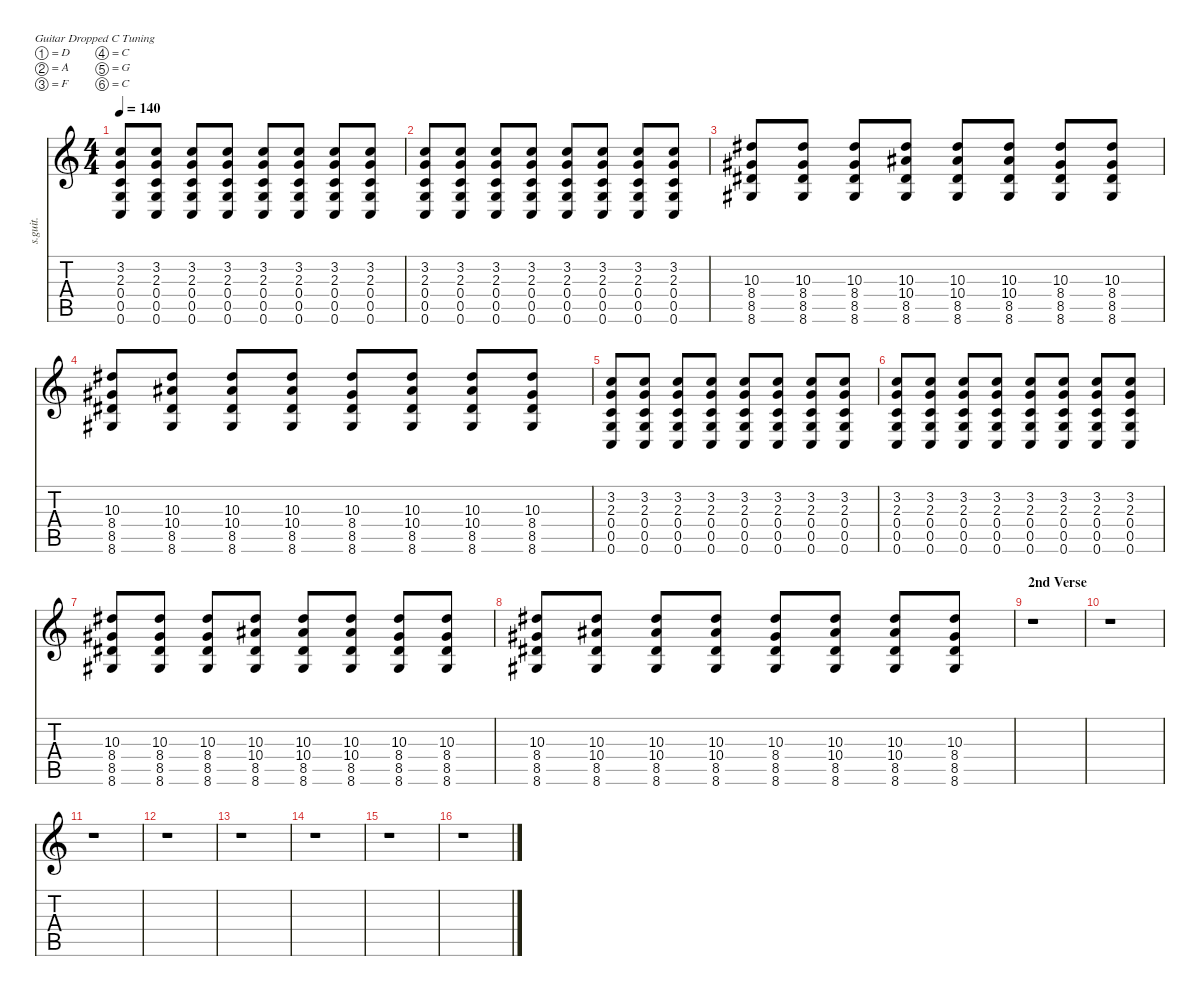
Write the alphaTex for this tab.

\defaultSystemsLayout 4
\hideDynamics
\bracketExtendMode nobrackets
\track ("Stephen Carpenter" "s.guit.") {instrument distortionguitar}
\staff {score tabs}
\tuning (D4 A3 F3 C3 G2 C2)
\ts (4 4)
\tempo 140
\clef g2
\ks c
(3.2 2.3 0.4 0.5 0.6).8{lyrics (0 "") lyrics (1 "") lyrics (2 "") lyrics (3 "") lyrics (4 "") dy fff} (3.2 2.3 0.4 0.5 0.6).8{lyrics (0 "") lyrics (1 "") lyrics (2 "") lyrics (3 "") lyrics (4 "")} (3.2 2.3 0.4 0.5 0.6).8{lyrics (0 "") lyrics (1 "") lyrics (2 "") lyrics (3 "") lyrics (4 "")} (3.2 2.3 0.4 0.5 0.6).8{lyrics (0 "") lyrics (1 "") lyrics (2 "") lyrics (3 "") lyrics (4 "")} (3.2 2.3 0.4 0.5 0.6).8{lyrics (0 "") lyrics (1 "") lyrics (2 "") lyrics (3 "") lyrics (4 "")} (3.2 2.3 0.4 0.5 0.6).8{lyrics (0 "") lyrics (1 "") lyrics (2 "") lyrics (3 "") lyrics (4 "")} (3.2 2.3 0.4 0.5 0.6).8{lyrics (0 "") lyrics (1 "") lyrics (2 "") lyrics (3 "") lyrics (4 "")} (3.2 2.3 0.4 0.5 0.6).8{lyrics (0 "") lyrics (1 "") lyrics (2 "") lyrics (3 "") lyrics (4 "")} |
(3.2 2.3 0.4 0.5 0.6).8{lyrics (0 "") lyrics (1 "") lyrics (2 "") lyrics (3 "") lyrics (4 "")} (3.2 2.3 0.4 0.5 0.6).8{lyrics (0 "") lyrics (1 "") lyrics (2 "") lyrics (3 "") lyrics (4 "")} (3.2 2.3 0.4 0.5 0.6).8{lyrics (0 "") lyrics (1 "") lyrics (2 "") lyrics (3 "") lyrics (4 "")} (3.2 2.3 0.4 0.5 0.6).8{lyrics (0 "") lyrics (1 "") lyrics (2 "") lyrics (3 "") lyrics (4 "")} (3.2 2.3 0.4 0.5 0.6).8{lyrics (0 "") lyrics (1 "") lyrics (2 "") lyrics (3 "") lyrics (4 "")} (3.2 2.3 0.4 0.5 0.6).8{lyrics (0 "") lyrics (1 "") lyrics (2 "") lyrics (3 "") lyrics (4 "")} (3.2 2.3 0.4 0.5 0.6).8{lyrics (0 "") lyrics (1 "") lyrics (2 "") lyrics (3 "") lyrics (4 "")} (3.2 2.3 0.4 0.5 0.6).8{lyrics (0 "") lyrics (1 "") lyrics (2 "") lyrics (3 "") lyrics (4 "")} |
(10.3{acc #} 8.4{acc #} 8.5{acc #} 8.6{acc #}).8{lyrics (0 "") lyrics (1 "") lyrics (2 "") lyrics (3 "") lyrics (4 "")} (10.3{acc #} 8.4{acc #} 8.5{acc #} 8.6{acc #}).8{lyrics (0 "") lyrics (1 "") lyrics (2 "") lyrics (3 "") lyrics (4 "")} (10.3{acc #} 8.4{acc #} 8.5{acc #} 8.6{acc #}).8{lyrics (0 "") lyrics (1 "") lyrics (2 "") lyrics (3 "") lyrics (4 "")} (10.3{acc #} 10.4{acc #} 8.5{acc #} 8.6{acc #}).8{lyrics (0 "") lyrics (1 "") lyrics (2 "") lyrics (3 "") lyrics (4 "")} (10.3{acc #} 10.4{acc #} 8.5{acc #} 8.6{acc #}).8{lyrics (0 "") lyrics (1 "") lyrics (2 "") lyrics (3 "") lyrics (4 "")} (10.3{acc #} 10.4{acc #} 8.5{acc #} 8.6{acc #}).8{lyrics (0 "") lyrics (1 "") lyrics (2 "") lyrics (3 "") lyrics (4 "")} (10.3{acc #} 8.4{acc #} 8.5{acc #} 8.6{acc #}).8{lyrics (0 "") lyrics (1 "") lyrics (2 "") lyrics (3 "") lyrics (4 "")} (10.3{acc #} 8.4{acc #} 8.5{acc #} 8.6{acc #}).8{lyrics (0 "") lyrics (1 "") lyrics (2 "") lyrics (3 "") lyrics (4 "")} |
(10.3{acc #} 8.4{acc #} 8.5{acc #} 8.6{acc #}).8{lyrics (0 "") lyrics (1 "") lyrics (2 "") lyrics (3 "") lyrics (4 "")} (10.3{acc #} 10.4{acc #} 8.5{acc #} 8.6{acc #}).8{lyrics (0 "") lyrics (1 "") lyrics (2 "") lyrics (3 "") lyrics (4 "")} (10.3{acc #} 10.4{acc #} 8.5{acc #} 8.6{acc #}).8{lyrics (0 "") lyrics (1 "") lyrics (2 "") lyrics (3 "") lyrics (4 "")} (10.3{acc #} 10.4{acc #} 8.5{acc #} 8.6{acc #}).8{lyrics (0 "") lyrics (1 "") lyrics (2 "") lyrics (3 "") lyrics (4 "")} (10.3{acc #} 8.4{acc #} 8.5{acc #} 8.6{acc #}).8{lyrics (0 "") lyrics (1 "") lyrics (2 "") lyrics (3 "") lyrics (4 "")} (10.3{acc #} 10.4{acc #} 8.5{acc #} 8.6{acc #}).8{lyrics (0 "") lyrics (1 "") lyrics (2 "") lyrics (3 "") lyrics (4 "")} (10.3{acc #} 10.4{acc #} 8.5{acc #} 8.6{acc #}).8{lyrics (0 "") lyrics (1 "") lyrics (2 "") lyrics (3 "") lyrics (4 "")} (10.3{acc #} 8.4{acc #} 8.5{acc #} 8.6{acc #}).8{lyrics (0 "") lyrics (1 "") lyrics (2 "") lyrics (3 "") lyrics (4 "")} |
(3.2 2.3 0.4 0.5 0.6).8{lyrics (0 "") lyrics (1 "") lyrics (2 "") lyrics (3 "") lyrics (4 "")} (3.2 2.3 0.4 0.5 0.6).8{lyrics (0 "") lyrics (1 "") lyrics (2 "") lyrics (3 "") lyrics (4 "")} (3.2 2.3 0.4 0.5 0.6).8{lyrics (0 "") lyrics (1 "") lyrics (2 "") lyrics (3 "") lyrics (4 "")} (3.2 2.3 0.4 0.5 0.6).8{lyrics (0 "") lyrics (1 "") lyrics (2 "") lyrics (3 "") lyrics (4 "")} (3.2 2.3 0.4 0.5 0.6).8{lyrics (0 "") lyrics (1 "") lyrics (2 "") lyrics (3 "") lyrics (4 "")} (3.2 2.3 0.4 0.5 0.6).8{lyrics (0 "") lyrics (1 "") lyrics (2 "") lyrics (3 "") lyrics (4 "")} (3.2 2.3 0.4 0.5 0.6).8{lyrics (0 "") lyrics (1 "") lyrics (2 "") lyrics (3 "") lyrics (4 "")} (3.2 2.3 0.4 0.5 0.6).8{lyrics (0 "") lyrics (1 "") lyrics (2 "") lyrics (3 "") lyrics (4 "")} |
(3.2 2.3 0.4 0.5 0.6).8{lyrics (0 "") lyrics (1 "") lyrics (2 "") lyrics (3 "") lyrics (4 "")} (3.2 2.3 0.4 0.5 0.6).8{lyrics (0 "") lyrics (1 "") lyrics (2 "") lyrics (3 "") lyrics (4 "")} (3.2 2.3 0.4 0.5 0.6).8{lyrics (0 "") lyrics (1 "") lyrics (2 "") lyrics (3 "") lyrics (4 "")} (3.2 2.3 0.4 0.5 0.6).8{lyrics (0 "") lyrics (1 "") lyrics (2 "") lyrics (3 "") lyrics (4 "")} (3.2 2.3 0.4 0.5 0.6).8{lyrics (0 "") lyrics (1 "") lyrics (2 "") lyrics (3 "") lyrics (4 "")} (3.2 2.3 0.4 0.5 0.6).8{lyrics (0 "") lyrics (1 "") lyrics (2 "") lyrics (3 "") lyrics (4 "")} (3.2 2.3 0.4 0.5 0.6).8{lyrics (0 "") lyrics (1 "") lyrics (2 "") lyrics (3 "") lyrics (4 "")} (3.2 2.3 0.4 0.5 0.6).8{lyrics (0 "") lyrics (1 "") lyrics (2 "") lyrics (3 "") lyrics (4 "")} |
(10.3{acc #} 8.4{acc #} 8.5{acc #} 8.6{acc #}).8{lyrics (0 "") lyrics (1 "") lyrics (2 "") lyrics (3 "") lyrics (4 "")} (10.3{acc #} 8.4{acc #} 8.5{acc #} 8.6{acc #}).8{lyrics (0 "") lyrics (1 "") lyrics (2 "") lyrics (3 "") lyrics (4 "")} (10.3{acc #} 8.4{acc #} 8.5{acc #} 8.6{acc #}).8{lyrics (0 "") lyrics (1 "") lyrics (2 "") lyrics (3 "") lyrics (4 "")} (10.3{acc #} 10.4{acc #} 8.5{acc #} 8.6{acc #}).8{lyrics (0 "") lyrics (1 "") lyrics (2 "") lyrics (3 "") lyrics (4 "")} (10.3{acc #} 10.4{acc #} 8.5{acc #} 8.6{acc #}).8{lyrics (0 "") lyrics (1 "") lyrics (2 "") lyrics (3 "") lyrics (4 "")} (10.3{acc #} 10.4{acc #} 8.5{acc #} 8.6{acc #}).8{lyrics (0 "") lyrics (1 "") lyrics (2 "") lyrics (3 "") lyrics (4 "")} (10.3{acc #} 8.4{acc #} 8.5{acc #} 8.6{acc #}).8{lyrics (0 "") lyrics (1 "") lyrics (2 "") lyrics (3 "") lyrics (4 "")} (10.3{acc #} 8.4{acc #} 8.5{acc #} 8.6{acc #}).8{lyrics (0 "") lyrics (1 "") lyrics (2 "") lyrics (3 "") lyrics (4 "")} |
(10.3{acc #} 8.4{acc #} 8.5{acc #} 8.6{acc #}).8{lyrics (0 "") lyrics (1 "") lyrics (2 "") lyrics (3 "") lyrics (4 "")} (10.3{acc #} 10.4{acc #} 8.5{acc #} 8.6{acc #}).8{lyrics (0 "") lyrics (1 "") lyrics (2 "") lyrics (3 "") lyrics (4 "")} (10.3{acc #} 10.4{acc #} 8.5{acc #} 8.6{acc #}).8{lyrics (0 "") lyrics (1 "") lyrics (2 "") lyrics (3 "") lyrics (4 "")} (10.3{acc #} 10.4{acc #} 8.5{acc #} 8.6{acc #}).8{lyrics (0 "") lyrics (1 "") lyrics (2 "") lyrics (3 "") lyrics (4 "")} (10.3{acc #} 8.4{acc #} 8.5{acc #} 8.6{acc #}).8{lyrics (0 "") lyrics (1 "") lyrics (2 "") lyrics (3 "") lyrics (4 "")} (10.3{acc #} 10.4{acc #} 8.5{acc #} 8.6{acc #}).8{lyrics (0 "") lyrics (1 "") lyrics (2 "") lyrics (3 "") lyrics (4 "")} (10.3{acc #} 10.4{acc #} 8.5{acc #} 8.6{acc #}).8{lyrics (0 "") lyrics (1 "") lyrics (2 "") lyrics (3 "") lyrics (4 "")} (10.3{acc #} 8.4{acc #} 8.5{acc #} 8.6{acc #}).8{lyrics (0 "") lyrics (1 "") lyrics (2 "") lyrics (3 "") lyrics (4 "")} |
\section ("" "2nd Verse")
r.1 |
r.1 |
r.1 |
r.1 |
r.1 |
r.1 |
r.1 |
r.1
